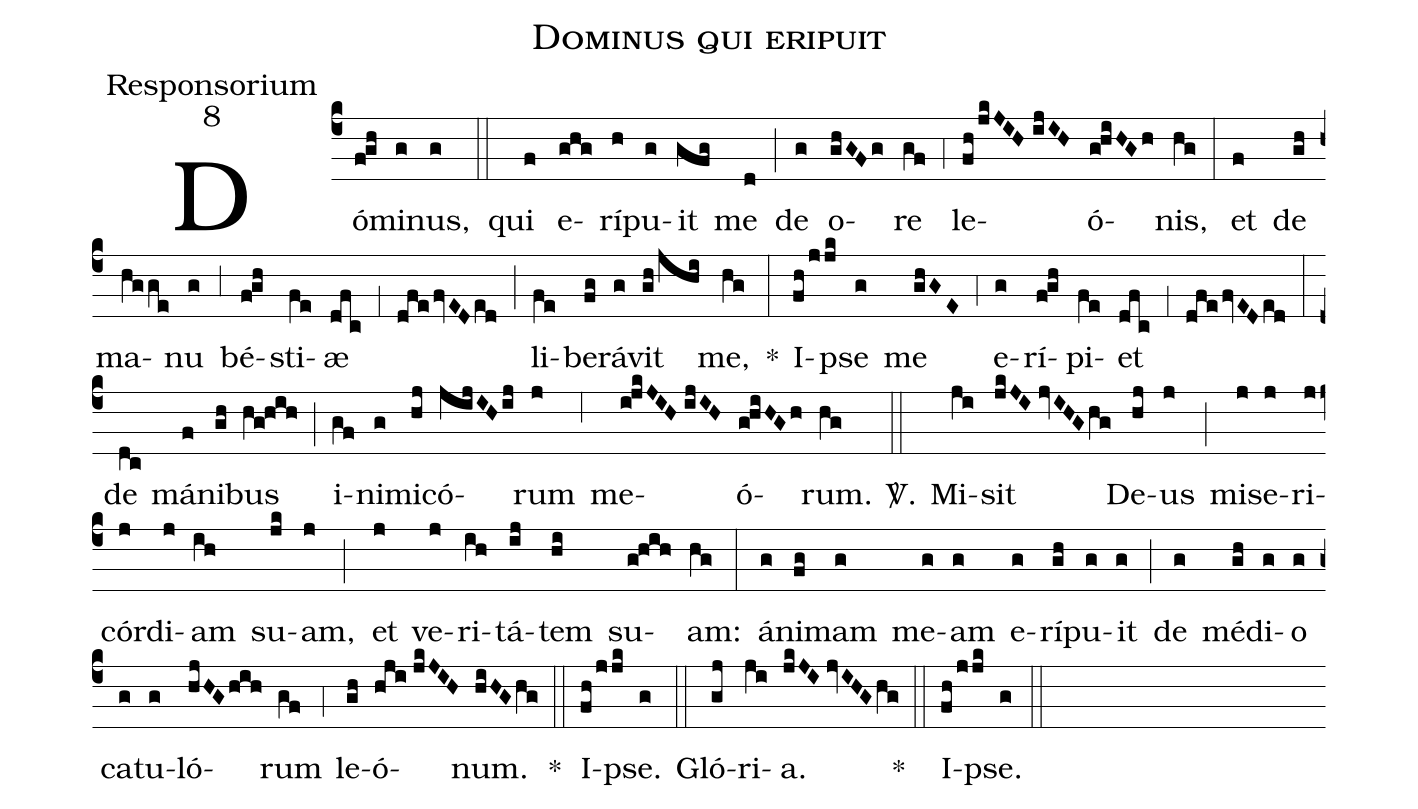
name:Dominus qui eripuit;
office-part:Responsorium;
mode:8;
%%
(c4) Dó(f!gh)mi(g)nus,(g) (::) qui(f) e(ghg)rí(h)pu(g)it(gfg) me(d) (;) de(g) o(ghGFg)re(gf) (;4) le(fh/jkJIH//ijIH)ó(g!hiHGh)nis,(hg) (:) et(f) de(gh) ma(hgge)nu(g) (;3) bé(f!gh)sti(fe)æ(dfc) (;1) (dfe/fvEDed) (;) li(fe)be(fg)rá(g)vit(gh/jhi) me,(hg) *(:) I(fh/jjk)pse(g) me(ghGE) (;4) e(g)rí(f!gh)pi(fe)et(dfc) (;1) (dfe/fvEDed) (:) de(dc) má(f)ni(gh)bus(hg!hih) (;) i(gf)ni(g)mi(hj)có(jijIH/ij)rum(j) (;6) me(i!jkJIH//ijIH)ó(g!hiHGh)rum.(hg) <sp>V/</sp>.(::) Mi(ji)sit(jkJI//jvIHG/hg) De(hj)us(j) (;) mi(j)se(j)ri(j)cór(j)di(j)am(ih) su(jk)am,(j) (;) et(j) ve(j)ri(ih)tá(ij)tem(hi) su(g!hih)am:(hg) (:) á(g)ni(fg)mam(g) me(g)am(g) e(g)rí(gh)pu(g)it(g) (;) de(g) mé(gh)di(g)o(g) ca(g)tu(g)ló(hjHGhih)rum(gf) (;4) le(gh)ó(hji//jkJIH)num.(hiHGhg) *(::) I(fh/jjk)pse.(g) (::) Gló(gj)ri(ji)a.(jkJI//jvIHG/hg) *(::) I(fh/jjk)pse.(g) (::)
